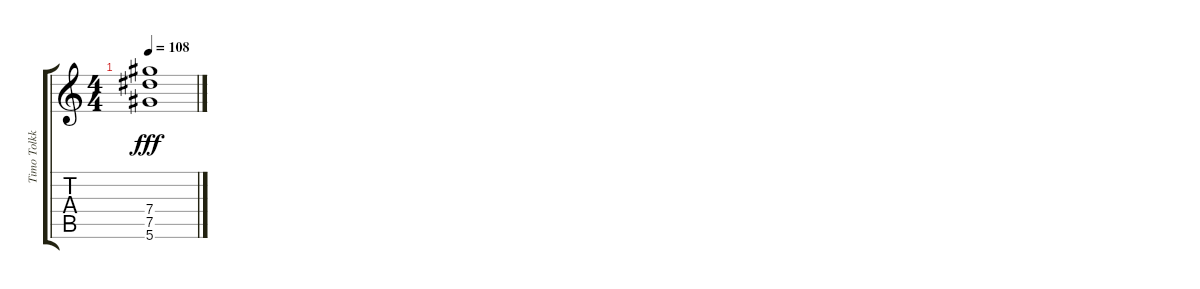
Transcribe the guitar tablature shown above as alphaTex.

\track ("Timo Tolkki: Harmonizer " "Timo Tolkk") {instrument distortionguitar}
\staff {score tabs}
\tuning (Eb5 Bb4 Gb4 Db4 Ab3 Eb3) {hide}
\ts (4 4)
\tempo 108
\clef g2
\ks c
(7.4 7.5 5.6).1{dy fff}
